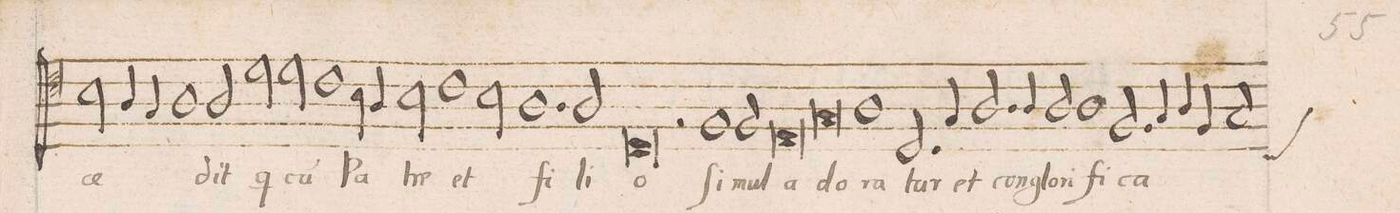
**kern	**text
*I"TENOR	*
*clefC4	*
*k[]	*
*met(C|)	*
*M2/1	*
2B\	-ce-
4A/	.
4G/	.
=184-	=184-
1A\	.
2A/	-dit
2d\	q(ui)
=185-	=185-
2d\	cu(m)
1c\	Pa-
4B\	.
4A/	.
=186-	=186-
2B\	-tre
1c\	et
2B\	.
=187-	=187-
1.A\	fi-
2A/	-li-
=188-	=188-
0D/	-o
=189-	=189-
2r	.
1F/	ſi-
2F/	-mul
=190-	=190-
0E/	a-
=191-	=191-
0G/	-do-
=192-	=192-
1A\	-ra-
2.D/	-tur
4G/	et
=193-	=193-
2.A/	con-
4A/	-glo-
2A/	-ri-
1A/	-fi-
=194-	=194-
2.F/	-ca-
4G/	.
4A/	.
4F/	.
=195-	=195-
*custos:C	*
2G/	.
*-	*-
